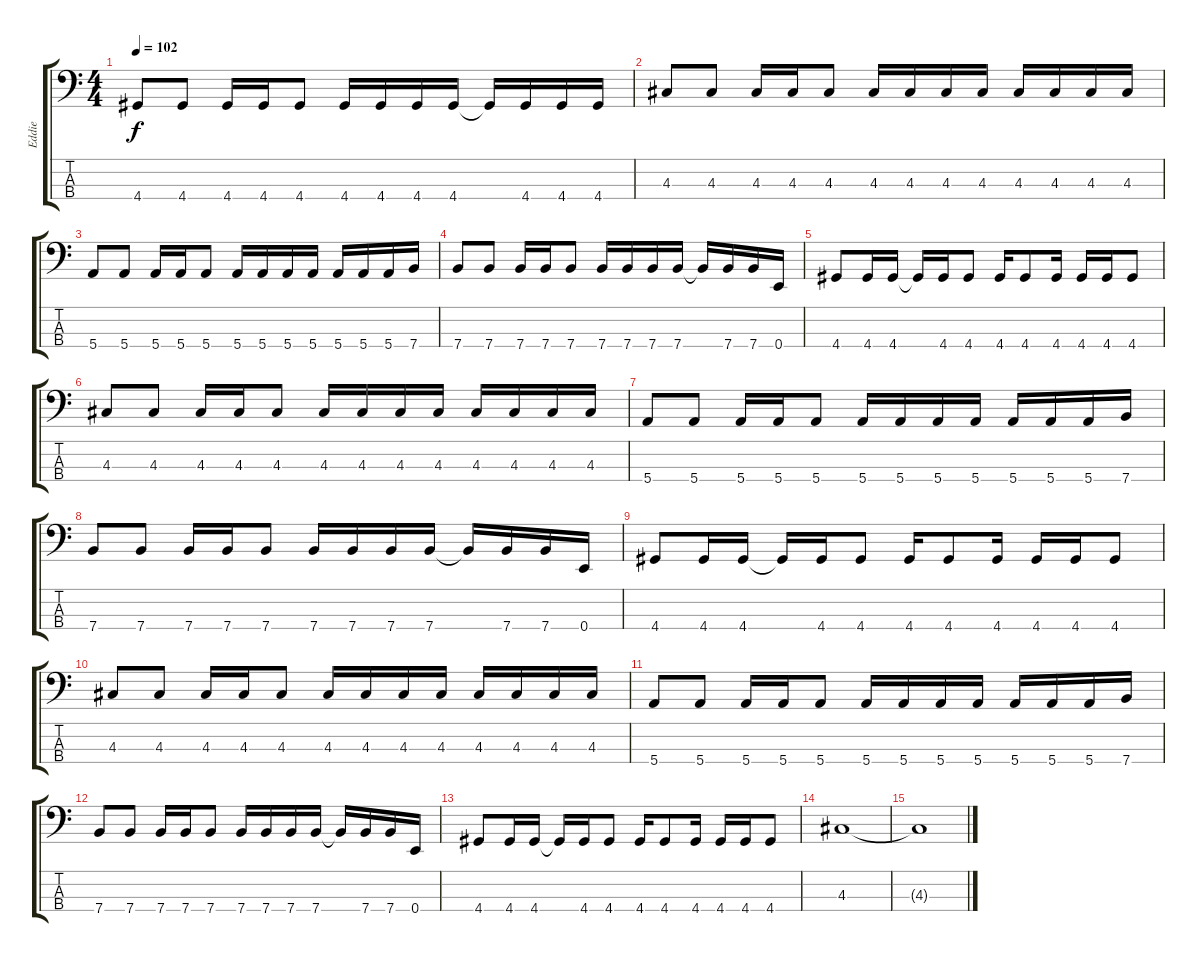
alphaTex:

\track ("Eddie" "Eddie") {instrument electricbasspick}
\staff {score tabs}
\tuning (G2 D2 A1 E1) {hide}
\ts (4 4)
\tempo 102
\clef f4
\ks c
4.4.8{dy f} 4.4.8 4.4.16 4.4.16 4.4.8 4.4.16 4.4.16 4.4.16 4.4.16 4.4{t}.16 4.4.16 4.4.16 4.4.16 |
4.3.8 4.3.8 4.3.16 4.3.16 4.3.8 4.3.16 4.3.16 4.3.16 4.3.16 4.3.16 4.3.16 4.3.16 4.3.16 |
5.4.8 5.4.8 5.4.16 5.4.16 5.4.8 5.4.16 5.4.16 5.4.16 5.4.16 5.4.16 5.4.16 5.4.16 7.4.16 |
7.4.8 7.4.8 7.4.16 7.4.16 7.4.8 7.4.16 7.4.16 7.4.16 7.4.16 7.4{t}.16 7.4.16 7.4.16 0.4.16 |
4.4.8 4.4.16 4.4.16 4.4{t}.16 4.4.16 4.4.8 4.4.16 4.4.8 4.4.16 4.4.16 4.4.16 4.4.8 |
4.3.8 4.3.8 4.3.16 4.3.16 4.3.8 4.3.16 4.3.16 4.3.16 4.3.16 4.3.16 4.3.16 4.3.16 4.3.16 |
5.4.8 5.4.8 5.4.16 5.4.16 5.4.8 5.4.16 5.4.16 5.4.16 5.4.16 5.4.16 5.4.16 5.4.16 7.4.16 |
7.4.8 7.4.8 7.4.16 7.4.16 7.4.8 7.4.16 7.4.16 7.4.16 7.4.16 7.4{t}.16 7.4.16 7.4.16 0.4.16 |
4.4.8 4.4.16 4.4.16 4.4{t}.16 4.4.16 4.4.8 4.4.16 4.4.8 4.4.16 4.4.16 4.4.16 4.4.8 |
4.3.8 4.3.8 4.3.16 4.3.16 4.3.8 4.3.16 4.3.16 4.3.16 4.3.16 4.3.16 4.3.16 4.3.16 4.3.16 |
5.4.8 5.4.8 5.4.16 5.4.16 5.4.8 5.4.16 5.4.16 5.4.16 5.4.16 5.4.16 5.4.16 5.4.16 7.4.16 |
7.4.8 7.4.8 7.4.16 7.4.16 7.4.8 7.4.16 7.4.16 7.4.16 7.4.16 7.4{t}.16 7.4.16 7.4.16 0.4.16 |
4.4.8 4.4.16 4.4.16 4.4{t}.16 4.4.16 4.4.8 4.4.16 4.4.8 4.4.16 4.4.16 4.4.16 4.4.8 |
4.3.1 |
4.3{t}.1
